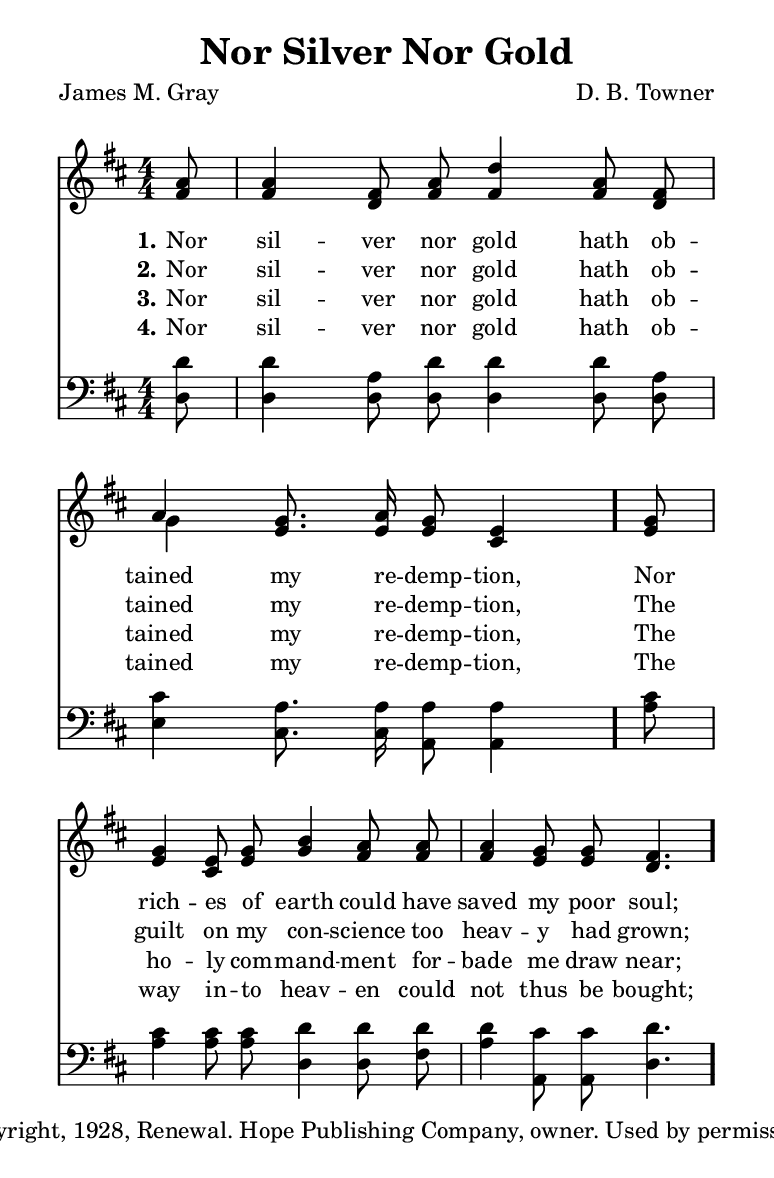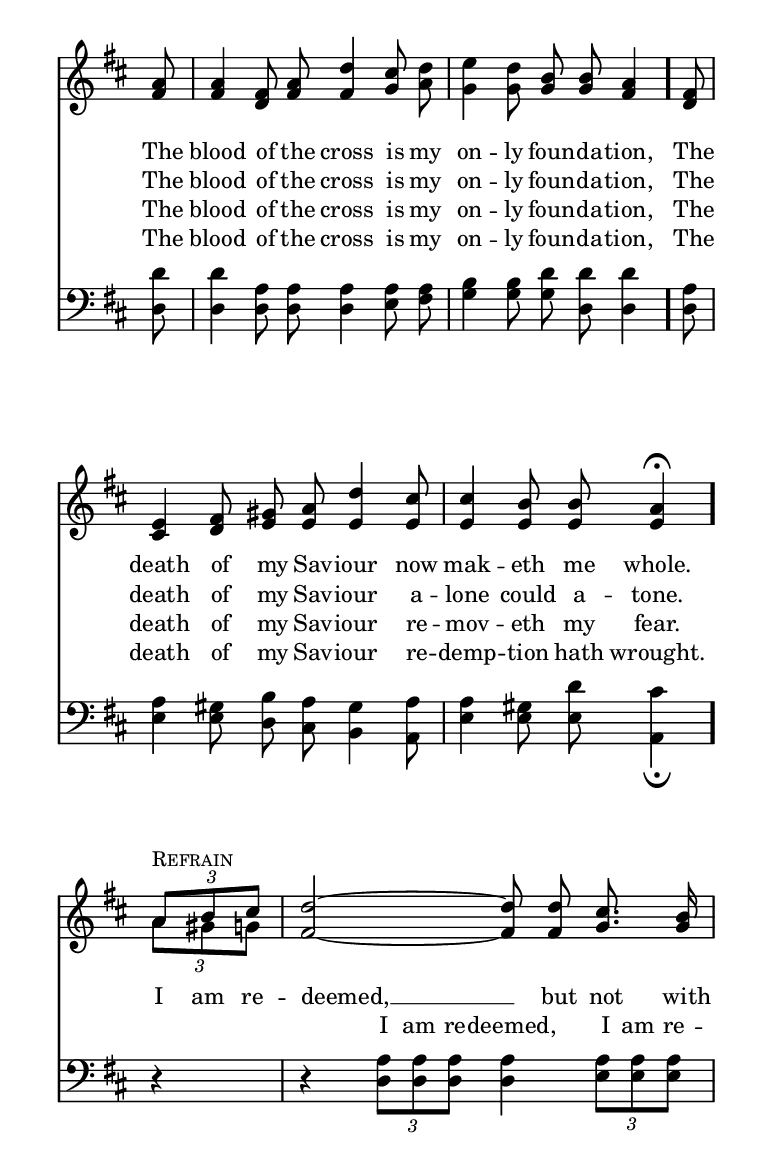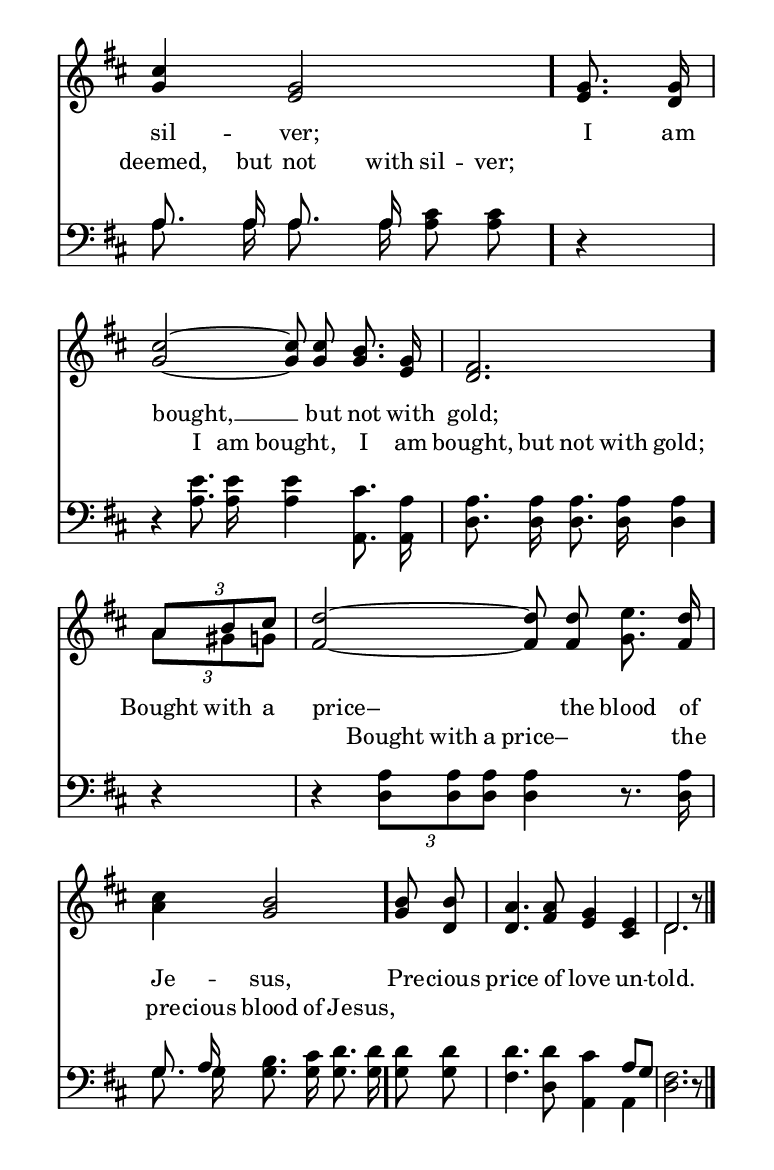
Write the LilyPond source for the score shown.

\include "common/global.ily"
\paper {
  \include "common/paper.ily"
  ragged-last-bottom = ##t
  page-count = #(cond (is-eogsized 2) (#t #f))
  system-count = #(cond (is-eogsized 6) (#t #f)) % original has 7
  systems-per-page = #(cond (is-eogsized 4) (#t #f))
}

\header{
  hymnnumber = "177"
  title = "Nor Silver Nor Gold"
  tunename = ""
  meter = ""
  poet = "James M. Gray"
  composer = "D. B. Towner"
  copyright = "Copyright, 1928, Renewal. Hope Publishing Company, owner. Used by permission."
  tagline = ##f
}

ta = { \tempo 4=80 }
tb = { \tempo 4=40 }

global = {
  \include "common/overrides.ily"
  \override Staff.TimeSignature.style = #'numbered
  \time 4/4
  \override Score.MetronomeMark.transparent = ##t % hide all fermata changes too
  \ta
  \key d \major
  \partial 8
  \autoBeamOff
}

patternA = { c8 | c4 c8 c c4 c8 c | c4 c8. c16 c8 c4 }
patternB = { c8 | c4 c8 c c4 c8 c | c4 c8 c c4. }
patternC = { c8 | c4 c8 c c4 c8 c | c4 c8 c c c4 }
patternD = { c8 | c4 c8 c c c4 c8 | c4 c8 c c4 }

notesSoprano = {
\global
\relative c'' {

  a8 | a4 fis8 a d4 a8 fis | a4 g8. a16 g8 e4
  g8 | g4 e8 g b4 a8 a | a4 g8 g fis4.
  a8 | a4 fis8 a d4 cis8 d | e4 d8 b b a4
  fis8 | e4 fis8 gis a d4 cis8 | cis4 b8 b \tb a4 \fermata \ta

  << s^\markup { \small \caps "Refrain" }
  { \tuplet 3/2 { a8[ b cis] } | d2 ~ d8 d8 cis8. b16 | cis4 g2 } >>
  g8. g16 | cis2 ~ cis8 cis8 b8. g16 | fis2.
  \tuplet 3/2 { a8[ b cis] } | d2 ~ d8 d8 e8. d16 | cis4 b2
  b8 b | a4. a8 g4 e | d2. r8

  \bar "|."

}
}

notesAlto = {
\global
\relative e' {

  \changePitch \patternA { fis | fis d fis fis fis d | g e e e cis }
  \changePitch \patternB { e | e cis e g fis fis | fis e e d }
  \changePitch \patternC { fis | fis d fis fis g a | g g g g fis }
  \changePitch \patternD { d | cis d e e e e | e e e e }

  \tuplet 3/2 { a8[ gis g] } | fis2 ~ fis8 fis8 g8. g16 | g4 e2
  e8. d16 | g2 ~ g8 g8 g8. e16 | d2.
  \tuplet 3/2 { a'8[ gis g] } | fis2 ~ fis8 fis8 g8. fis16 | a4 g2
  g8 d | d4. fis8 e4 cis | d2. r8

}
}

notesTenor = {
\global
\relative a {

  \changePitch \patternA { d | d a d d d a | cis a a a a }
  \changePitch \patternB { cis | cis cis cis d d d | d cis cis d }
  \changePitch \patternC { d | d a a a a a | b b d d d }
  \changePitch \patternD { a | a gis b a gis a | a gis d' cis }

  r4 | r \tuplet 3/2 { a8[ a a] } a4 \tuplet 3/2 { a8[ a a] } | a8. a16 a8. a16 cis8 cis
  r4 | r4 e8. e16 e4 cis8. a16 | a8. a16 a8. a16 a4
  r4 | r \tuplet 3/2 { a8[ a a] } a4 r8. a16 | g8. a16 b8. cis16 d8. d16
  d8 d8 | d4. d8 cis4 a8[ g] | fis2. r8

}
}

notesBass = {
\global
\relative f {

  \changePitch \patternA { d | d d d d d d | e cis cis a a }
  \changePitch \patternB { a' | a a a d, d fis | a a, a d }
  \changePitch \patternC { d | d d d d e fis | g g g d d }
  \changePitch \patternD { d | e e d cis b a | e' e e a,_\fermata }

  r4 | r \tuplet 3/2 { d8[ d d] } d4 \tuplet 3/2 { e8[ e e] } | a8. a16 a8. a16 a8 a
  r4 | r4 a8. a16 a4 a,8. a16 | d8. d16 d8. d16 d4
  r4 | r \tuplet 3/2 { d8[ d d] } d4 r8. d16 | g8. g16 g8. g16 g8. g16
  g8 g8 | fis4. d8 a4 a | d2. r8

}
}

Refrain = \lyricmode {

{ \mon } I am re -- { \moff } deemed, __ but not with sil -- ver; \bar "."
I am bought, __ but not with gold; \bar "."
{ \mon } Bought with a { \moff } price– the blood of Je -- sus, \bar "."
Pre -- cious price of love un -- told. \bar "."

}

wordsA = \lyricmode {
\set stanza = "1."

Nor sil -- ver nor gold hath ob -- tained my re -- demp -- tion, \bar "."
Nor rich -- es of earth could have saved my poor soul; \bar "."
The blood of the cross is my on -- ly foun -- da -- tion, \bar "."
The death of my Sav -- iour now mak -- eth me whole. \bar "."

}

wordsB = \lyricmode {
\set stanza = "2."

Nor sil -- ver nor gold hath ob -- tained my re -- demp -- tion,
The guilt on my con -- science too heav -- y had grown;
The blood of the cross is my on -- ly foun -- da -- tion,
The death of my Sav -- iour a -- lone could a -- tone.

\Refrain

}

wordsC = \lyricmode {
\set stanza = "3."

Nor sil -- ver nor gold hath ob -- tained my re -- demp -- tion,
The ho -- ly com -- mand -- ment for -- bade me draw near;
The blood of the cross is my on -- ly foun -- da -- tion,
The death of my Sav -- iour re -- mov -- eth my fear.

}

wordsD = \lyricmode {
\set stanza = "4."

Nor sil -- ver nor gold hath ob -- tained my re -- demp -- tion,
The way in -- to heav -- en could not thus be bought;
The blood of the cross is my on -- ly foun -- da -- tion,
The death of my Sav -- iour re -- demp -- tion hath wrought.

}

underWords = \lyricmode {

{ \repeat unfold 46 \skip 4 }
{ \mon } I am re -- deemed, I am re -- deemed, { \moff } but not with sil -- ver;
I am bought, I am bought, but not with gold;
{ \mon } Bought with a { \moff } price– the pre -- cious blood of Je -- sus,

}

\score {
  \context ChoirStaff <<
    \context Staff = upper <<
      \set Staff.autoBeaming = ##f
      \set ChoirStaff.systemStartDelimiter = #'SystemStartBar
      \set ChoirStaff.printPartCombineTexts = ##f
      \partcombine #'(2 . 9) \notesSoprano \notesAlto
      \context NullVoice = sopranos { \voiceOne << \notesSoprano >> }
      \context NullVoice = altos { \voiceTwo << \notesAlto >> }
      \context Lyrics = one   \lyricsto sopranos \wordsA
      \context Lyrics = two   \lyricsto sopranos \wordsB
      \context Lyrics = three \lyricsto sopranos \wordsC
      \context Lyrics = four  \lyricsto sopranos \wordsD
    >>
    \context Staff = men <<
      \set Staff.autoBeaming = ##f
      \clef bass
      \set ChoirStaff.printPartCombineTexts = ##f
      \partcombine #'(2 . 9) \notesTenor \notesBass
      \context NullVoice = tenors { \voiceOne << \notesTenor >> }
      \context NullVoice = basses { \voiceTwo << \notesBass >> }
    >>
    \context Lyrics = four \lyricsto tenors \underWords
  >>
  \layout {
    \include "common/layout.ily"
  }
  \midi{
    \include "common/midi.ily"
  }
}

\version "2.19.49"  % necessary for upgrading to future LilyPond versions.

% vi:set et ts=2 sw=2 ai nocindent syntax=lilypond:
